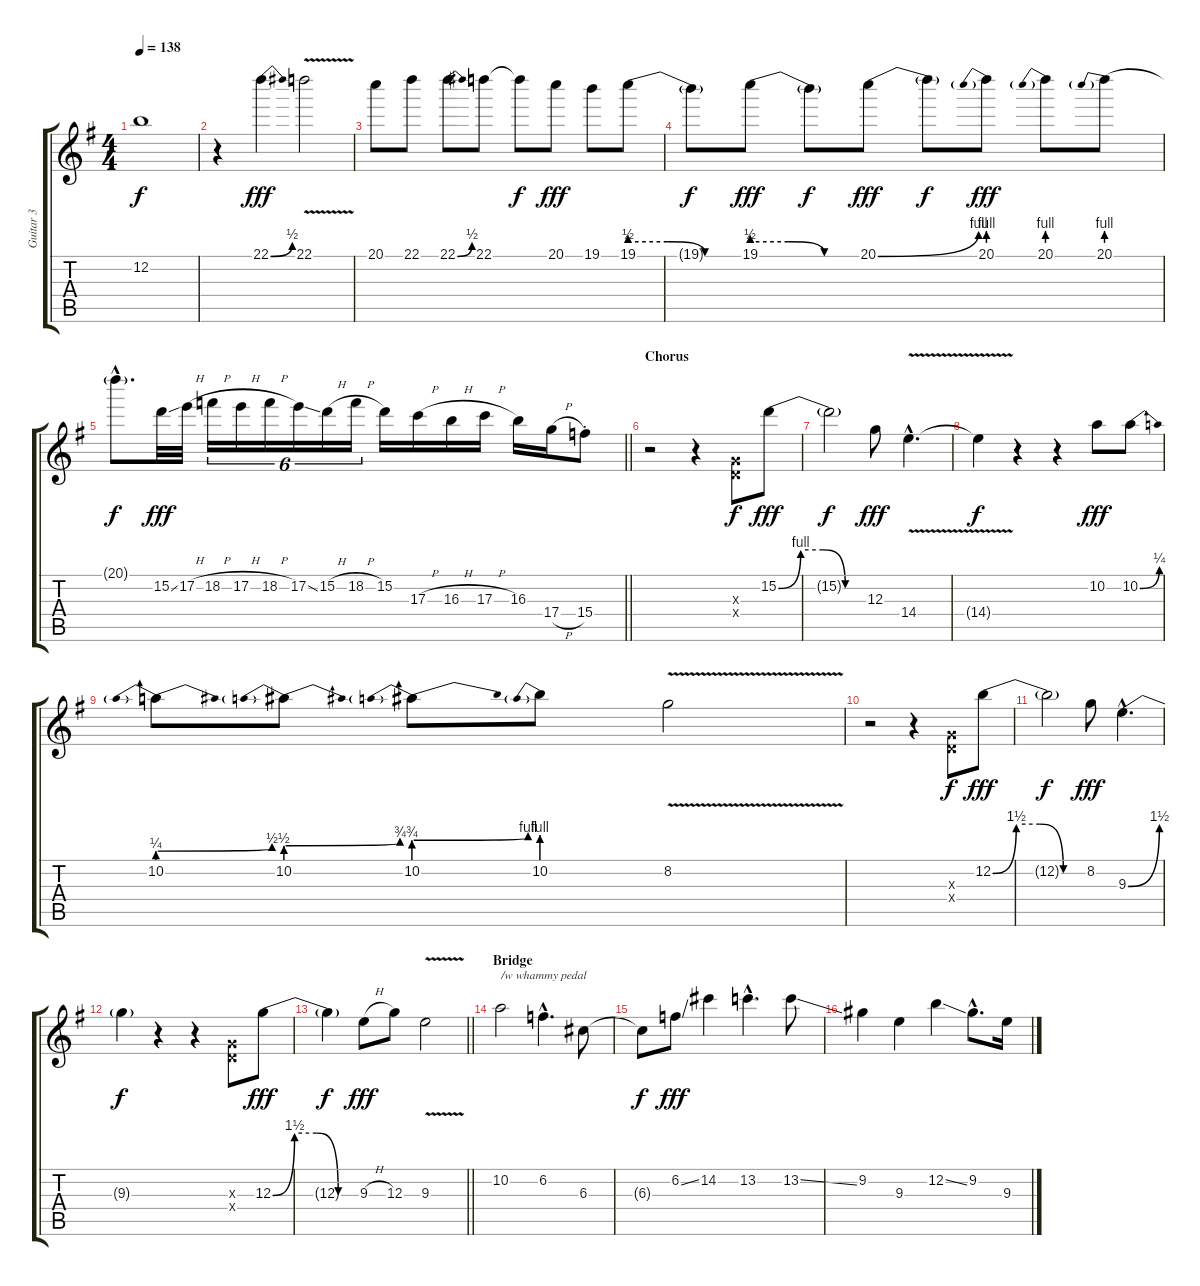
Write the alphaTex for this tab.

\track ("Guitar 3" "Guitar 3") {instrument distortionguitar}
\staff {score tabs}
\tuning (E4 B3 G3 D3 A2 E2) {hide}
\ts (4 4)
\tempo 138
\clef g2
\ks g
12.2{t}.1{dy f} |
r.4 22.1{be (bend 0 0 60 2)}.4{dy fff} 22.1{v}.2 |
20.1.8 22.1.8 22.1{be (bend 0 0 60 2)}.8 22.1.8 22.1{t}.8{dy f} 20.1.8{dy fff} 19.1.8 19.1{be (custom 0 2 20 2 40 0 60 0)}.8 |
19.1{t}.8{dy f} 19.1{be (custom 0 2 20 2 40 0 60 0)}.8{dy fff} 19.1{t}.8{dy f} 20.1{be (bend 0 0 60 4)}.8{dy fff} 20.1{t}.8{dy f} 20.1{be (prebend 0 4 60 4)}.8{dy fff} 20.1{be (prebend 0 4 60 4)}.8 20.1{be (prebend 0 4 60 4)}.8 |
\barLineRight lightlight
20.1{hac t}.8{d dy f} 15.2{ss}.32{dy fff} 17.2{h}.32 18.2{h}.16{tu (6 4)} 17.2{h}.16{tu (6 4)} 18.2{h}.16{tu (6 4)} 17.2{ss}.16{tu (6 4)} 15.2{h}.16{tu (6 4)} 18.2{h}.16{tu (6 4)} 15.2.16 17.3{h}.16 16.3{h}.16 17.3{h}.16 16.3.16 17.4{h}.16 15.4{st}.8 |
\section ("" "Chorus")
r.2 r.4 (0.3{x} 0.4{x}).8{dy f} 15.2{be (custom 0 0 15 4 30 4 45 0 60 0)}.8{dy fff} |
15.2{t}.2{dy f} 12.3.8{dy fff} 14.4{v hac}.4{d} |
14.4{t}.4{dy f} r.4 r.4 10.2.8{dy fff} 10.2{be (bend 0 0 60 1)}.8 |
10.2{be (prebendbend 0 1 60 2)}.8 10.2{be (prebendbend 0 2 60 3)}.8 10.2{be (prebendbend 0 3 60 4)}.8 10.2{be (prebend 0 4 60 4)}.8 8.2{v}.2 |
r.2 r.4 (0.3{x} 0.4{x}).8{dy f} 12.2{be (custom 0 0 15 6 30 6 45 0 60 0)}.8{dy fff} |
12.2{t}.2{dy f} 8.2.8{dy fff} 9.3{be (bend 0 0 60 6) hac}.4{d} |
9.3{t}.4{dy f} r.4 r.4 (0.3{x} 0.4{x}).8 12.3{be (custom 0 0 15 6 30 6 45 0 60 0)}.8{dy fff} |
\barLineRight lightlight
12.3{t}.4{dy f} 9.3{h}.8{dy fff} 12.3.8 9.3{v}.2 |
\section ("" "Bridge")
10.2.2{txt "/w whammy pedal" volume 0} 6.2{hac}.4{d} 6.3.8 |
6.3{t}.8{dy f} 6.2{ss}.8{dy fff} 14.2.4 13.2{hac}.4{d} 13.2{ss}.8 |
9.2.4 9.3.4 12.2{ss}.4 9.2{hac}.8{d} 9.3.16
